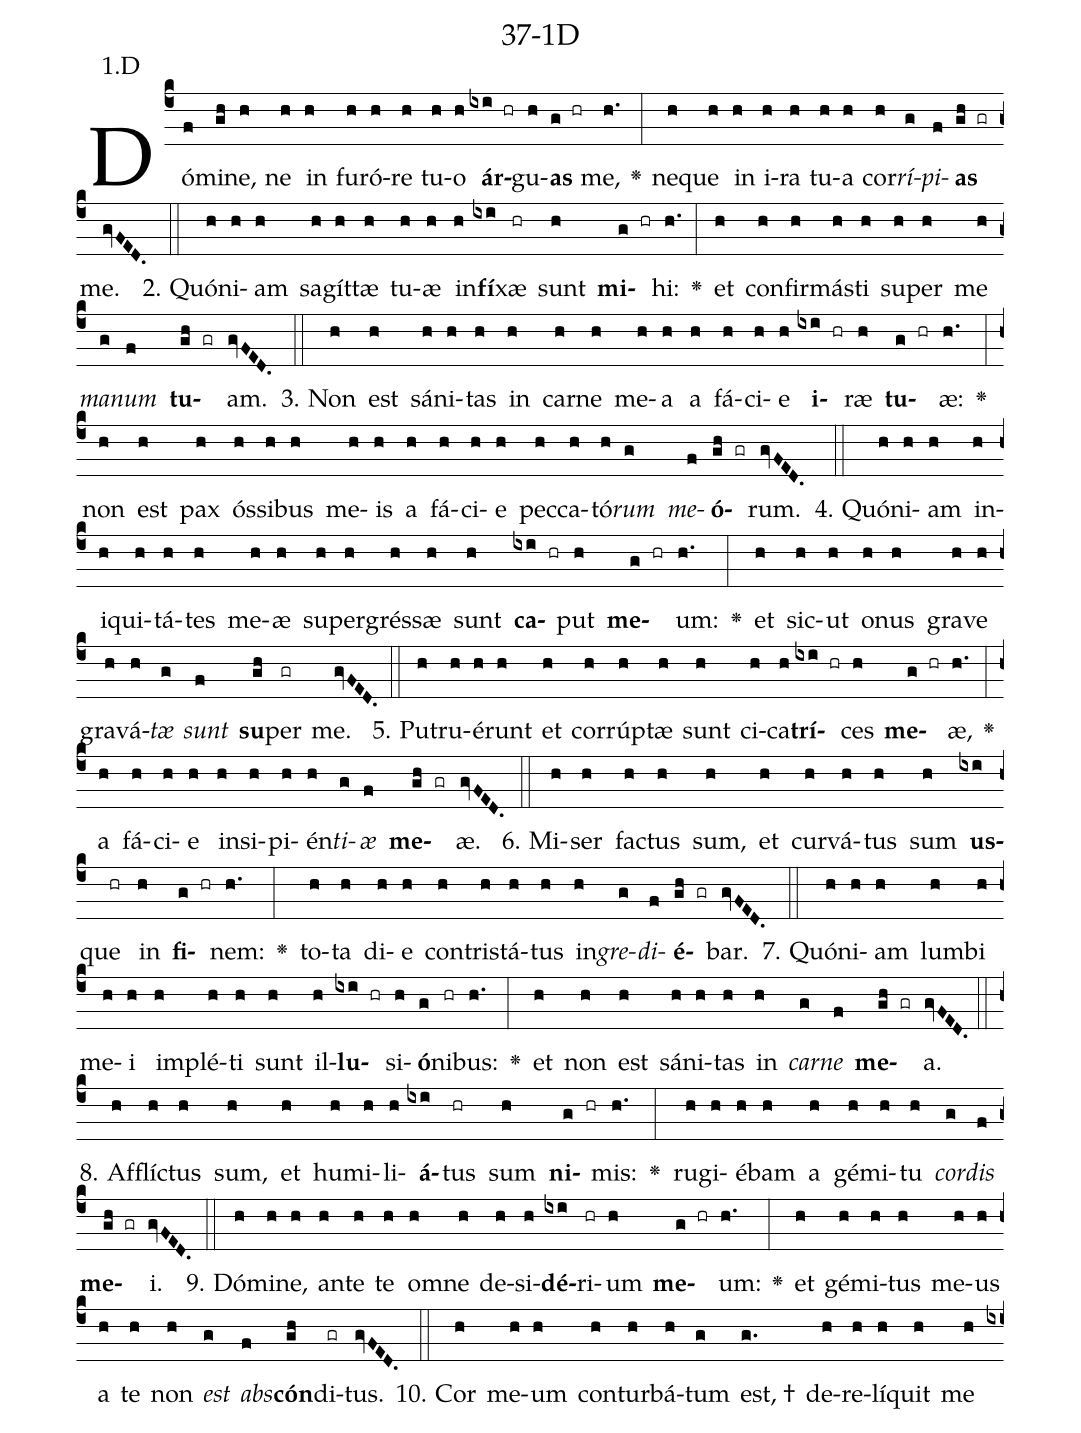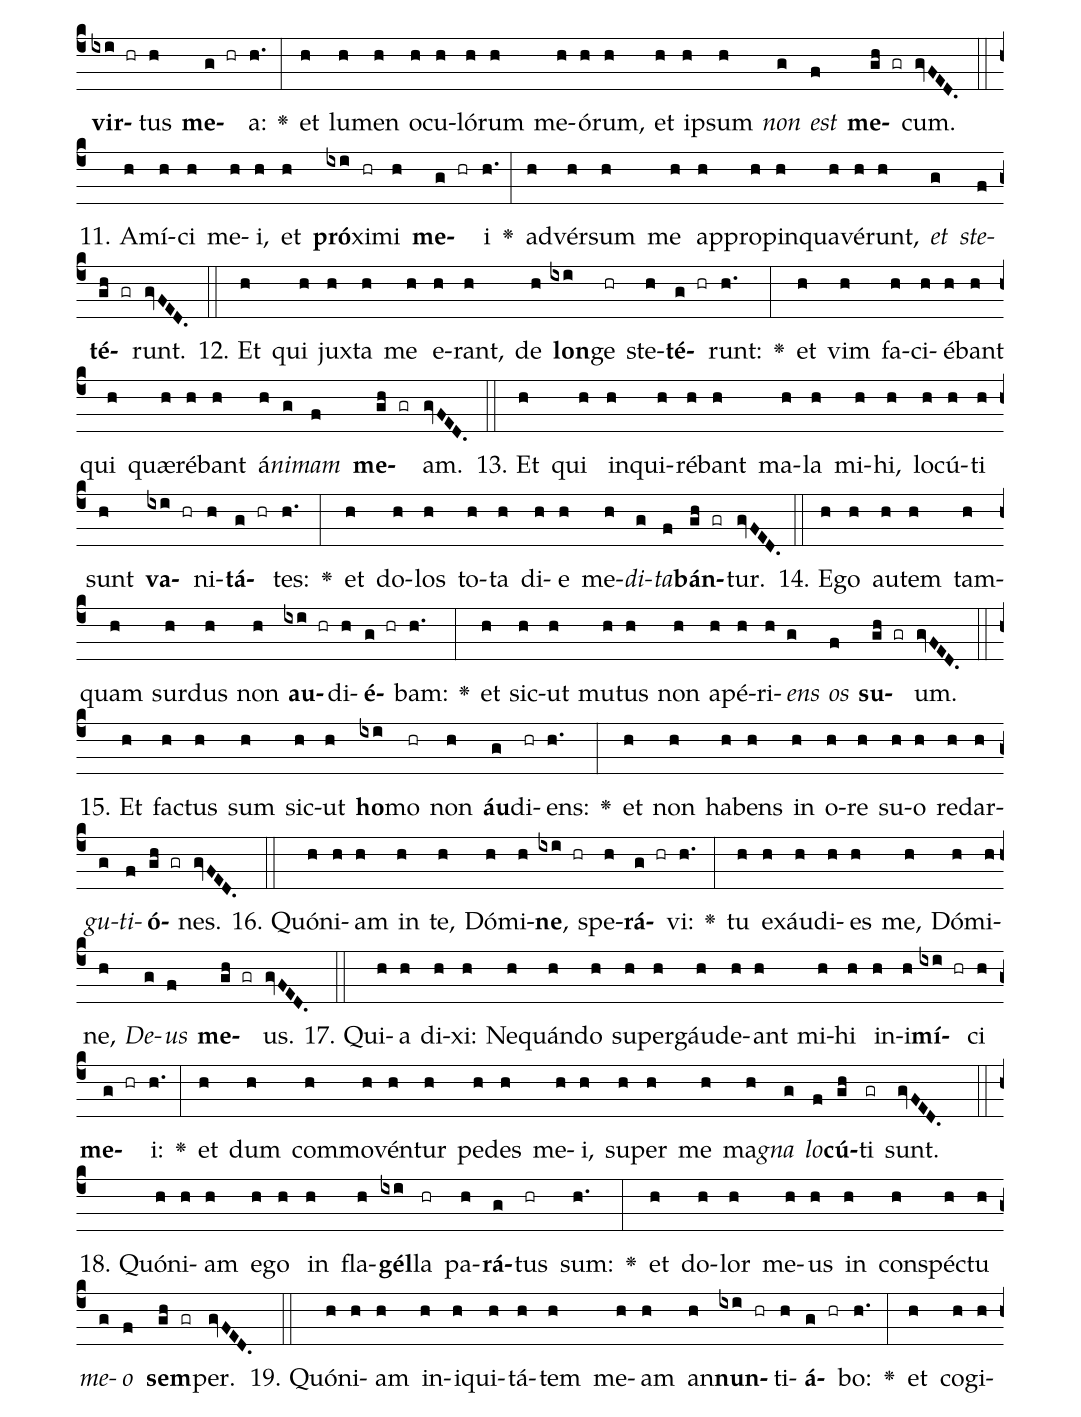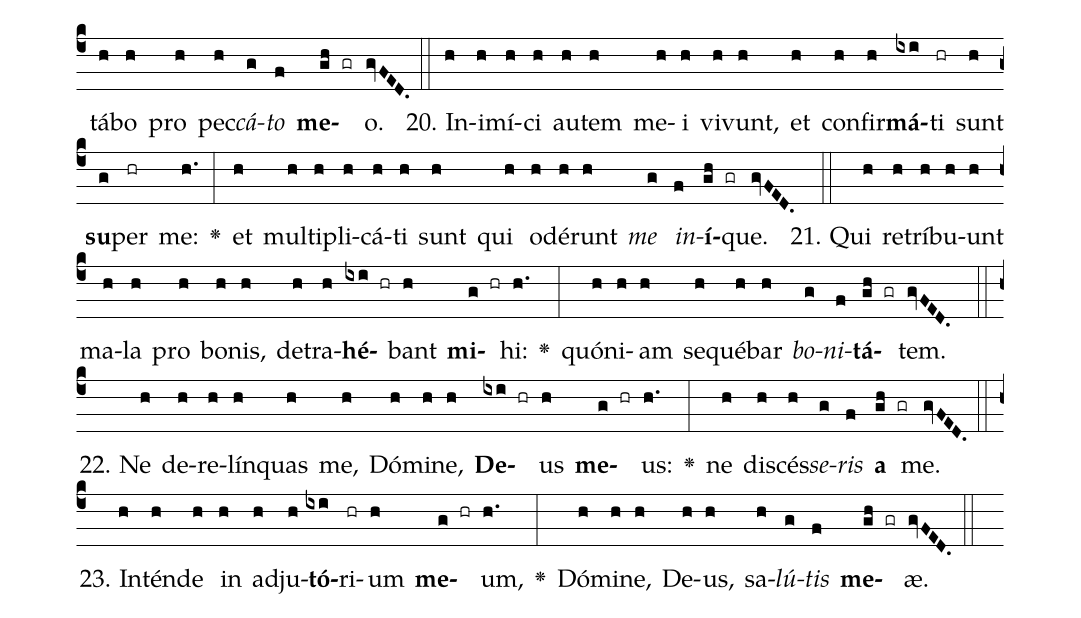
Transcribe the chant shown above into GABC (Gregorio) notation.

name: 37-1D;
annotation: 1.D;
%%
(c4)Dó(f)mi(gh)ne,(h) ne(h) in(h) fu(h)ró(h)re(h) tu(h)o(h) <b>ár</b>(ixi hr)gu(h)<b>as</b>(g hr) me,(h.) <v>\greheightstar</v>(:) ne(h)que(h) in(h) i(h)ra(h) tu(h)a(h) cor(h)<i>rí</i>(g)<i>pi</i>(f)<b>as</b>(gh gr) me.(gvFED.) (::)
2. Quón(h)i(h)am(h) sa(h)gít(h)tæ(h) tu(h)æ(h) in(h)<b>fí</b>(ixi)xæ(hr) sunt(h) <b>mi</b>(g hr)hi:(h.) <v>\greheightstar</v>(:) et(h) con(h)fir(h)más(h)ti(h) su(h)per(h) me(h) <i>ma</i>(g)<i>num</i>(f) <b>tu</b>(gh gr)am.(gvFED.) (::)
3. Non(h) est(h) sá(h)ni(h)tas(h) in(h) car(h)ne(h) me(h)a(h) a(h) fá(h)ci(h)e(h) <b>i</b>(ixi hr)ræ(h) <b>tu</b>(g hr)æ:(h.) <v>\greheightstar</v>(:) non(h) est(h) pax(h) ós(h)si(h)bus(h) me(h)is(h) a(h) fá(h)ci(h)e(h) pec(h)ca(h)tó(h)<i>rum</i>(g) <i>me</i>(f)<b>ó</b>(gh gr)rum.(gvFED.) (::)
4. Quón(h)i(h)am(h) in(h)i(h)qui(h)tá(h)tes(h) me(h)æ(h) su(h)per(h)grés(h)sæ(h) sunt(h) <b>ca</b>(ixi hr)put(h) <b>me</b>(g hr)um:(h.) <v>\greheightstar</v>(:) et(h) sic(h)ut(h) o(h)nus(h) gra(h)ve(h) gra(h)vá(h)<i>tæ</i>(g) <i>sunt</i>(f) <b>su</b>(gh)per(gr) me.(gvFED.) (::)
5. Pu(h)tru(h)é(h)runt(h) et(h) cor(h)rúp(h)tæ(h) sunt(h) ci(h)ca(h)<b>trí</b>(ixi hr)ces(h) <b>me</b>(g hr)æ,(h.) <v>\greheightstar</v>(:) a(h) fá(h)ci(h)e(h) in(h)si(h)pi(h)én(h)<i>ti</i>(g)<i>æ</i>(f) <b>me</b>(gh gr)æ.(gvFED.) (::)
6. Mi(h)ser(h) fac(h)tus(h) sum,(h) et(h) cur(h)vá(h)tus(h) sum(h) <b>us</b>(ixi)que(hr) in(h) <b>fi</b>(g hr)nem:(h.) <v>\greheightstar</v>(:) to(h)ta(h) di(h)e(h) con(h)tris(h)tá(h)tus(h) in(h)<i>gre</i>(g)<i>di</i>(f)<b>é</b>(gh gr)bar.(gvFED.) (::)
7. Quón(h)i(h)am(h) lum(h)bi(h) me(h)i(h) im(h)plé(h)ti(h) sunt(h) il(h)<b>lu</b>(ixi hr)si(h)<b>ó</b>(g)ni(hr)bus:(h.) <v>\greheightstar</v>(:) et(h) non(h) est(h) sá(h)ni(h)tas(h) in(h) <i>car</i>(g)<i>ne</i>(f) <b>me</b>(gh gr)a.(gvFED.) (::)
8. Af(h)flíc(h)tus(h) sum,(h) et(h) hu(h)mi(h)li(h)<b>á</b>(ixi)tus(hr) sum(h) <b>ni</b>(g hr)mis:(h.) <v>\greheightstar</v>(:) ru(h)gi(h)é(h)bam(h) a(h) gé(h)mi(h)tu(h) <i>cor</i>(g)<i>dis</i>(f) <b>me</b>(gh gr)i.(gvFED.) (::)
9. Dó(h)mi(h)ne,(h) an(h)te(h) te(h) om(h)ne(h) de(h)si(h)<b>dé</b>(ixi)ri(hr)um(h) <b>me</b>(g hr)um:(h.) <v>\greheightstar</v>(:) et(h) gé(h)mi(h)tus(h) me(h)us(h) a(h) te(h) non(h) <i>est</i>(g) <i>abs</i>(f)<b>cón</b>(gh)di(gr)tus.(gvFED.) (::)
10. Cor(h) me(h)um(h) con(h)tur(h)bá(h)tum(g) est, †(g.) de(h)re(h)lí(h)quit(h) me(h) <b>vir</b>(ixi hr)tus(h) <b>me</b>(g hr)a:(h.) <v>\greheightstar</v>(:) et(h) lu(h)men(h) o(h)cu(h)ló(h)rum(h) me(h)ó(h)rum,(h) et(h) ip(h)sum(h) <i>non</i>(g) <i>est</i>(f) <b>me</b>(gh gr)cum.(gvFED.) (::)
11. A(h)mí(h)ci(h) me(h)i,(h) et(h) <b>pró</b>(ixi)xi(hr)mi(h) <b>me</b>(g hr)i(h.) <v>\greheightstar</v>(:) ad(h)vér(h)sum(h) me(h) ap(h)pro(h)pin(h)qua(h)vé(h)runt,(h) <i>et</i>(g) <i>ste</i>(f)<b>té</b>(gh gr)runt.(gvFED.) (::)
12. Et(h) qui(h) jux(h)ta(h) me(h) e(h)rant,(h) de(h) <b>lon</b>(ixi)ge(hr) ste(h)<b>té</b>(g hr)runt:(h.) <v>\greheightstar</v>(:) et(h) vim(h) fa(h)ci(h)é(h)bant(h) qui(h) quæ(h)ré(h)bant(h) á(h)<i>ni</i>(g)<i>mam</i>(f) <b>me</b>(gh gr)am.(gvFED.) (::)
13. Et(h) qui(h) in(h)qui(h)ré(h)bant(h) ma(h)la(h) mi(h)hi,(h) lo(h)cú(h)ti(h) sunt(h) <b>va</b>(ixi hr)ni(h)<b>tá</b>(g hr)tes:(h.) <v>\greheightstar</v>(:) et(h) do(h)los(h) to(h)ta(h) di(h)e(h) me(h)<i>di</i>(g)<i>ta</i>(f)<b>bán</b>(gh gr)tur.(gvFED.) (::)
14. E(h)go(h) au(h)tem(h) tam(h)quam(h) sur(h)dus(h) non(h) <b>au</b>(ixi hr)di(h)<b>é</b>(g hr)bam:(h.) <v>\greheightstar</v>(:) et(h) sic(h)ut(h) mu(h)tus(h) non(h) a(h)pé(h)ri(h)<i>ens</i>(g) <i>os</i>(f) <b>su</b>(gh gr)um.(gvFED.) (::)
15. Et(h) fac(h)tus(h) sum(h) sic(h)ut(h) <b>ho</b>(ixi)mo(hr) non(h) <b>áu</b>(g)di(hr)ens:(h.) <v>\greheightstar</v>(:) et(h) non(h) ha(h)bens(h) in(h) o(h)re(h) su(h)o(h) red(h)ar(h)<i>gu</i>(g)<i>ti</i>(f)<b>ó</b>(gh gr)nes.(gvFED.) (::)
16. Quón(h)i(h)am(h) in(h) te,(h) Dó(h)mi(h)<b>ne</b>,(ixi hr) spe(h)<b>rá</b>(g hr)vi:(h.) <v>\greheightstar</v>(:) tu(h) ex(h)áu(h)di(h)es(h) me,(h) Dó(h)mi(h)ne,(h) <i>De</i>(g)<i>us</i>(f) <b>me</b>(gh gr)us.(gvFED.) (::)
17. Qui(h)a(h) di(h)xi:(h) Ne(h)quán(h)do(h) su(h)per(h)gáu(h)de(h)ant(h) mi(h)hi(h) in(h)i(h)<b>mí</b>(ixi hr)ci(h) <b>me</b>(g hr)i:(h.) <v>\greheightstar</v>(:) et(h) dum(h) com(h)mo(h)vén(h)tur(h) pe(h)des(h) me(h)i,(h) su(h)per(h) me(h) ma(h)<i>gna</i>(g) <i>lo</i>(f)<b>cú</b>(gh)ti(gr) sunt.(gvFED.) (::)
18. Quón(h)i(h)am(h) e(h)go(h) in(h) fla(h)<b>gél</b>(ixi)la(hr) pa(h)<b>rá</b>(g)tus(hr) sum:(h.) <v>\greheightstar</v>(:) et(h) do(h)lor(h) me(h)us(h) in(h) con(h)spéc(h)tu(h) <i>me</i>(g)<i>o</i>(f) <b>sem</b>(gh gr)per.(gvFED.) (::)
19. Quón(h)i(h)am(h) in(h)i(h)qui(h)tá(h)tem(h) me(h)am(h) an(h)<b>nun</b>(ixi hr)ti(h)<b>á</b>(g hr)bo:(h.) <v>\greheightstar</v>(:) et(h) co(h)gi(h)tá(h)bo(h) pro(h) pec(h)<i>cá</i>(g)<i>to</i>(f) <b>me</b>(gh gr)o.(gvFED.) (::)
20. In(h)i(h)mí(h)ci(h) au(h)tem(h) me(h)i(h) vi(h)vunt,(h) et(h) con(h)fir(h)<b>má</b>(ixi)ti(hr) sunt(h) <b>su</b>(g)per(hr) me:(h.) <v>\greheightstar</v>(:) et(h) mul(h)ti(h)pli(h)cá(h)ti(h) sunt(h) qui(h) o(h)dé(h)runt(h) <i>me</i>(g) <i>in</i>(f)<b>í</b>(gh gr)que.(gvFED.) (::)
21. Qui(h) re(h)trí(h)bu(h)unt(h) ma(h)la(h) pro(h) bo(h)nis,(h) de(h)tra(h)<b>hé</b>(ixi hr)bant(h) <b>mi</b>(g hr)hi:(h.) <v>\greheightstar</v>(:) quón(h)i(h)am(h) se(h)qué(h)bar(h) <i>bo</i>(g)<i>ni</i>(f)<b>tá</b>(gh gr)tem.(gvFED.) (::)
22. Ne(h) de(h)re(h)lín(h)quas(h) me,(h) Dó(h)mi(h)ne,(h) <b>De</b>(ixi hr)us(h) <b>me</b>(g hr)us:(h.) <v>\greheightstar</v>(:) ne(h) di(h)scés(h)<i>se</i>(g)<i>ris</i>(f) <b>a</b>(gh gr) me.(gvFED.) (::)
23. In(h)tén(h)de(h) in(h) ad(h)ju(h)<b>tó</b>(ixi)ri(hr)um(h) <b>me</b>(g hr)um,(h.) <v>\greheightstar</v>(:) Dó(h)mi(h)ne,(h) De(h)us,(h) sa(h)<i>lú</i>(g)<i>tis</i>(f) <b>me</b>(gh gr)æ.(gvFED.) (::)
